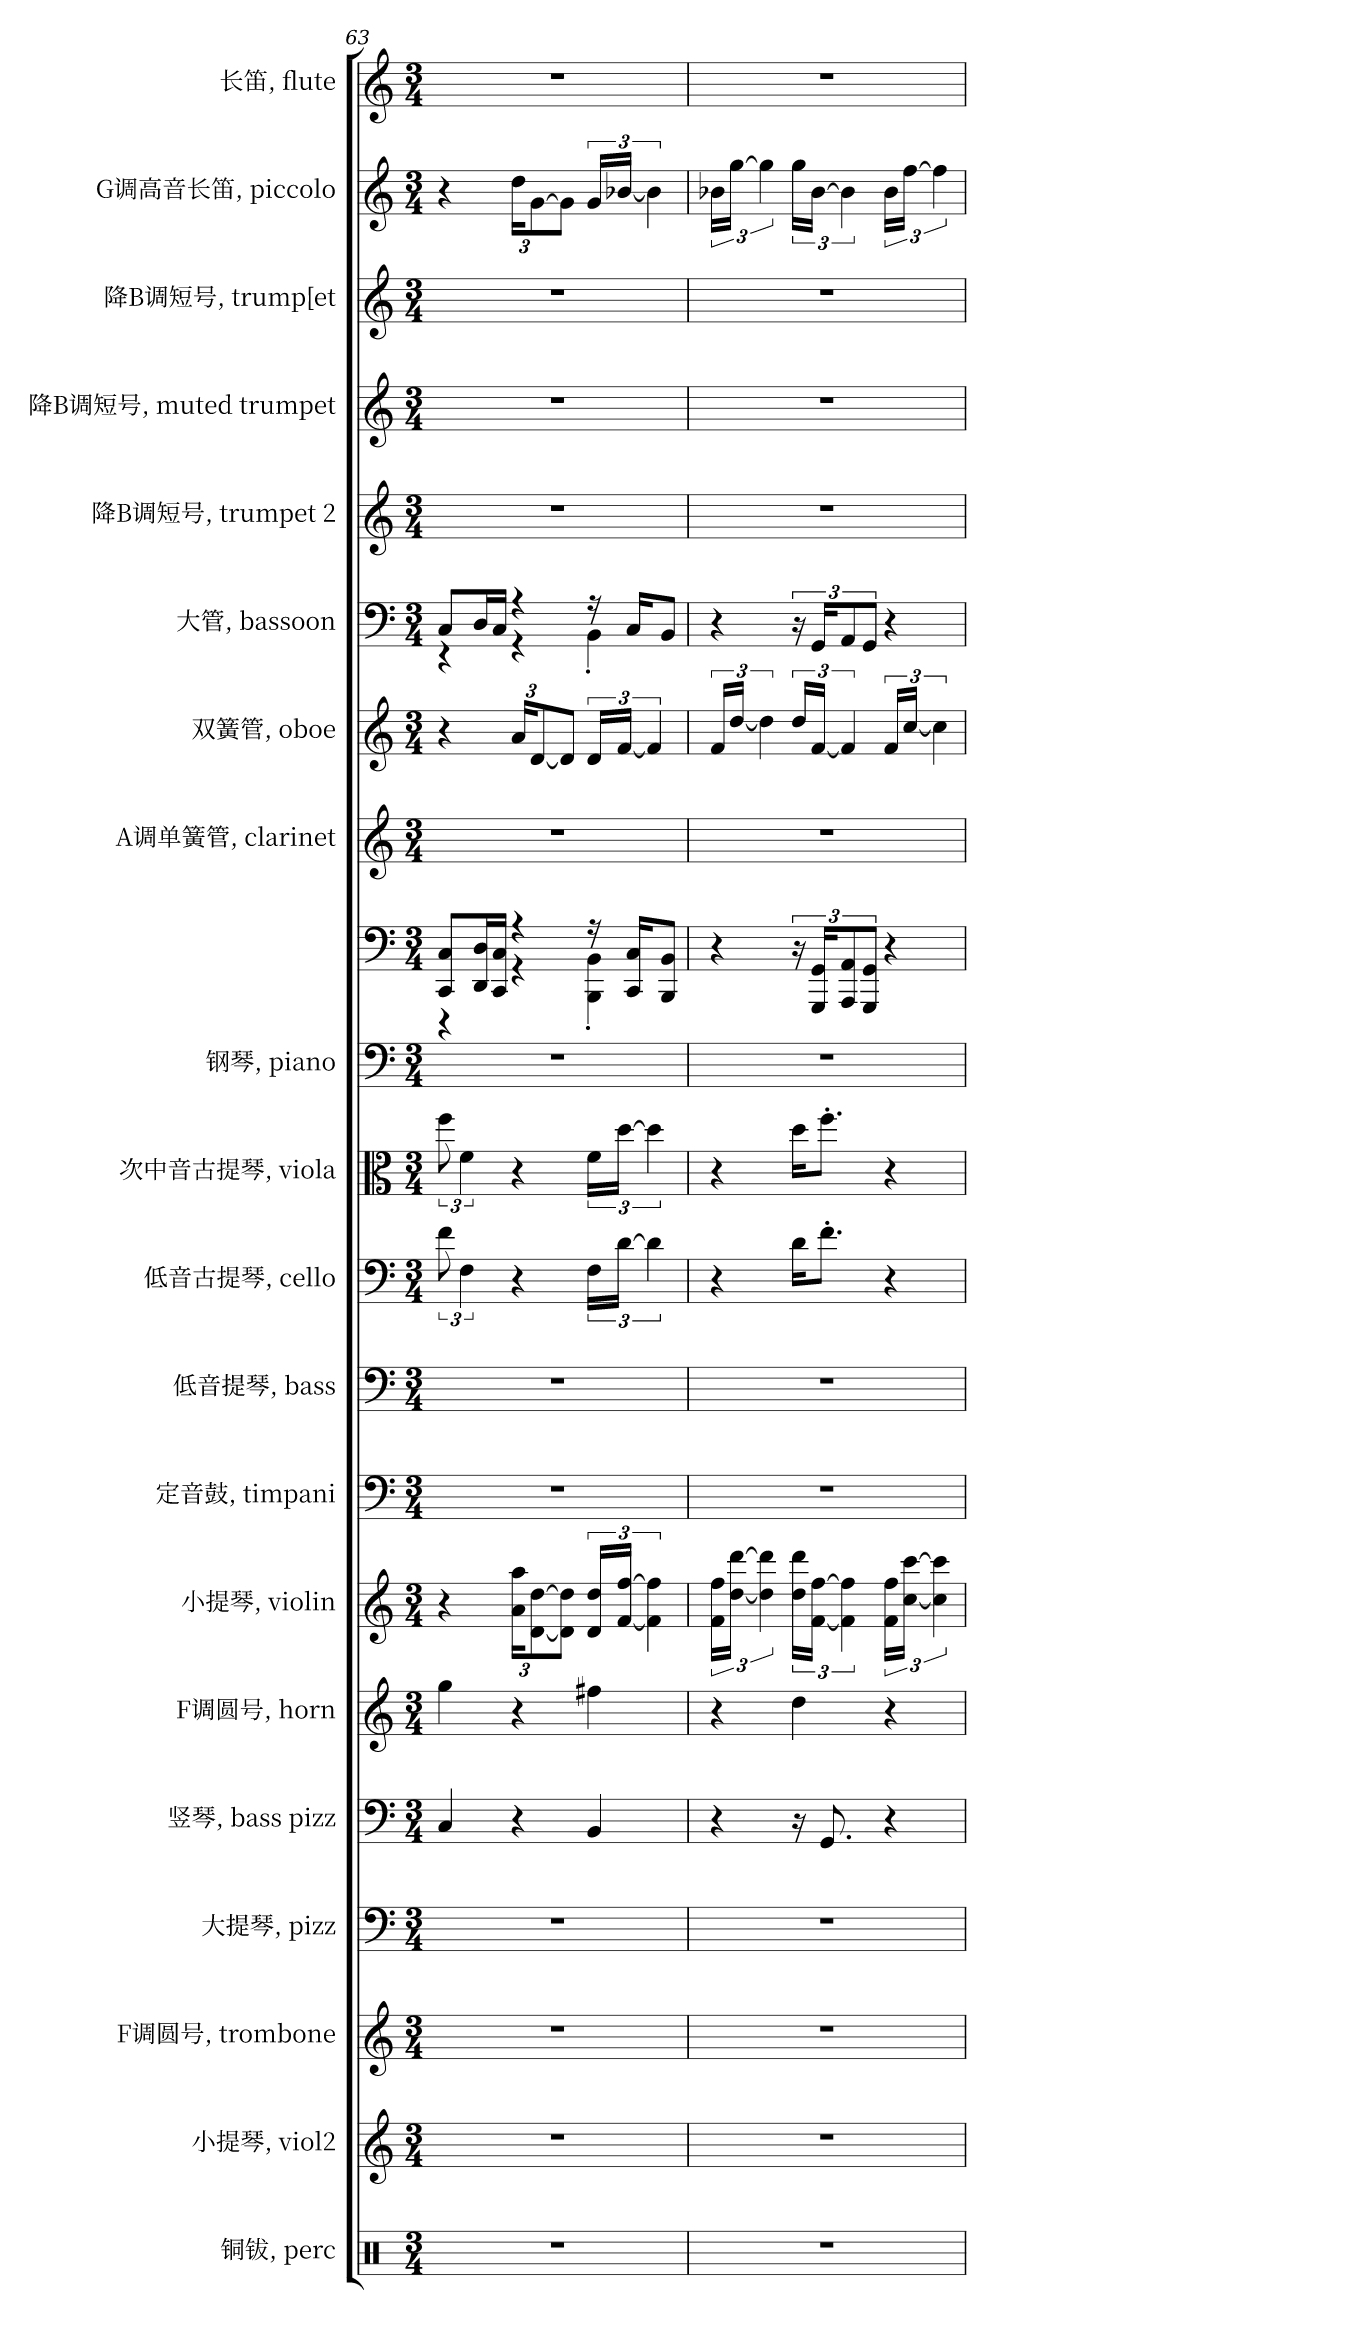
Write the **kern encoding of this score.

**kern	**kern	**kern	**kern	**kern	**kern	**kern	**kern	**kern	**kern	**kern	**kern	**kern	**kern	**kern	**kern	**kern	**kern	**kern	**kern	**kern
*part20	*part19	*part18	*part17	*part16	*part15	*part14	*part13	*part12	*part11	*part10	*part9	*part9	*part8	*part7	*part6	*part5	*part4	*part3	*part2	*part1
*staff21	*staff20	*staff19	*staff18	*staff17	*staff16	*staff15	*staff14	*staff13	*staff12	*staff11	*staff10	*staff9	*staff8	*staff7	*staff6	*staff5	*staff4	*staff3	*staff2	*staff1
*I"铜钹, perc	*I"小提琴, viol2	*I"F调圆号, trombone	*I"大提琴, pizz	*I"竖琴, bass pizz	*I"F调圆号, horn	*I"小提琴, violin	*I"定音鼓, timpani	*I"低音提琴, bass	*I"低音古提琴, cello	*I"次中音古提琴, viola	*I"钢琴, piano	*	*I"A调单簧管, clarinet	*I"双簧管, oboe	*I"大管, bassoon	*I"降B调短号, trumpet 2	*I"降B调短号, muted trumpet	*I"降B调短号, trump[et	*I"G调高音长笛, piccolo	*I"长笛, flute
*	*	*	*	*	*I'F Hn.	*I'Vln.	*I'Timp.	*	*	*	*I'Pno.	*	*I'A Cl.	*I'Ob.	*I'Bsn.	*	*	*	*	*I'Fl.
*clefX	*clefG2	*clefG2	*clefF4	*clefF4	*clefG2	*clefG2	*clefF4	*clefF4	*clefF4	*clefC3	*clefF4	*clefF4	*clefG2	*clefG2	*clefF4	*clefG2	*clefG2	*clefG2	*clefG2	*clefG2
*	*	*ITrd4c7	*	*	*ITrd4c7	*	*	*ITrd7c12	*	*	*	*	*ITrd2c3	*	*	*ITrd1c2	*ITrd1c2	*ITrd1c2	*ITrd-4c-7	*
*k[]	*k[]	*k[b-]	*k[]	*k[]	*k[b-]	*k[]	*k[]	*k[]	*k[]	*k[]	*k[]	*k[]	*k[f#c#g#]	*k[]	*k[]	*k[b-e-]	*k[b-e-]	*k[b-e-]	*k[f#]	*k[]
*M3/4	*M3/4	*M3/4	*M3/4	*M3/4	*M3/4	*M3/4	*M3/4	*M3/4	*M3/4	*M3/4	*M3/4	*M3/4	*M3/4	*M3/4	*M3/4	*M3/4	*M3/4	*M3/4	*M3/4	*M3/4
=63	=63	=63	=63	=63	=63	=63	=63	=63	=63	=63	=63	=63	=63	=63	=63	=63	=63	=63	=63	=63
*	*	*	*	*	*	*	*	*	*	*	*	*^	*	*	*^	*	*	*	*	*
2.r	2.r	2.r	2.r	4C/	4cc\	4r	2.r	2.r	12f\	12ff\	2.r	8CC/ 8C/L	4r	2.r	4r	8C/L	4r	2.r	2.r	2.r	4r	2.r
.	.	.	.	.	.	.	.	.	6F\	6f\	.	.	.	.	.	.	.	.	.	.	.	.
.	.	.	.	.	.	.	.	.	.	.	.	16DD/ 16D/L	.	.	.	16D/L	.	.	.	.	.	.
.	.	.	.	.	.	.	.	.	.	.	.	16CC/ 16C/JJ	.	.	.	16C/JJ	.	.	.	.	.	.
*	*	*	*	*	*	*Xbrackettup	*	*	*	*	*	*	*	*	*Xbrackettup	*	*	*	*	*	*Xbrackettup	*
.	.	.	.	4r	4r	24a\ 24aa\KL	.	.	4r	4r	.	4r	4r	.	24a/KL	4r	4r	.	.	.	24aa\KL	.
.	.	.	.	.	.	[12d\ [12dd\	.	.	.	.	.	.	.	.	[12d/	.	.	.	.	.	[12dd\	.
.	.	.	.	.	.	8d\] 8dd\]J	.	.	.	.	.	.	.	.	8d/J]	.	.	.	.	.	8dd\J]	.
*	*	*	*	*	*	*brackettup	*	*	*	*	*	*	*	*	*brackettup	*	*	*	*	*	*brackettup	*
.	.	.	.	4BB/	4bn\	24d/ 24dd/LL	.	.	24F\LL	24f\LL	.	16r	4BBB\' 4BB\'	.	24d/LL	16r	4BB'\	.	.	.	24dd/LL	.
.	.	.	.	.	.	[24f/ [24ff/JJ	.	.	[24d\JJ	[24dd\JJ	.	.	.	.	[24f/JJ	.	.	.	.	.	[24ffn/JJ	.
.	.	.	.	.	.	.	.	.	.	.	.	16CC/ 16C/KL	.	.	.	16C/KL	.	.	.	.	.	.
.	.	.	.	.	.	6f\] 6ff\]	.	.	6d\]	6dd\]	.	.	.	.	6f/]	.	.	.	.	.	6ff\]	.
.	.	.	.	.	.	.	.	.	.	.	.	8BBB/ 8BB/J	.	.	.	8BB/J	.	.	.	.	.	.
*	*	*	*	*	*	*	*	*	*	*	*	*v	*v	*	*	*v	*v	*	*	*	*	*
!!LO:PB:g=z
=64	=64	=64	=64	=64	=64	=64	=64	=64	=64	=64	=64	=64	=64	=64	=64	=64	=64	=64	=64	=64
2.r	2.r	2.r	2.r	4r	4r	24f\ 24ff\LL	2.r	2.r	4r	4r	2.r	4r	2.r	24f/LL	4r	2.r	2.r	2.r	24ffn\LL	2.r
.	.	.	.	.	.	[24dd\ [24ddd\JJ	.	.	.	.	.	.	.	[24dd/JJ	.	.	.	.	[24ddd\JJ	.
.	.	.	.	.	.	6dd\] 6ddd\]	.	.	.	.	.	.	.	6dd\]	.	.	.	.	6ddd\]	.
.	.	.	.	16r	4g\	24dd\ 24ddd\LL	.	.	16d\KL	16dd\KL	.	24r	.	24dd/LL	24r	.	.	.	24ddd\LL	.
.	.	.	.	.	.	[24f\ [24ff\JJ	.	.	.	.	.	24GGG/ 24GG/KL	.	[24f/JJ	24GG/KL	.	.	.	[24ff\JJ	.
.	.	.	.	8.GG/	.	.	.	.	8.f'\J	8.ff'\J	.	.	.	.	.	.	.	.	.	.
.	.	.	.	.	.	6f\] 6ff\]	.	.	.	.	.	12AAA/ 12AA/	.	6f/]	12AA/	.	.	.	6ff\]	.
.	.	.	.	.	.	.	.	.	.	.	.	12GGG/ 12GG/J	.	.	12GG/J	.	.	.	.	.
.	.	.	.	4r	4r	24f\ 24ff\LL	.	.	4r	4r	.	4r	.	24f/LL	4r	.	.	.	24ff\LL	.
.	.	.	.	.	.	[24cc\ [24ccc\JJ	.	.	.	.	.	.	.	[24cc/JJ	.	.	.	.	[24ccc\JJ	.
.	.	.	.	.	.	6cc\] 6ccc\]	.	.	.	.	.	.	.	6cc\]	.	.	.	.	6ccc\]	.
=	=	=	=	=	=	=	=	=	=	=	=	=	=	=	=	=	=	=	=	=
*-	*-	*-	*-	*-	*-	*-	*-	*-	*-	*-	*-	*-	*-	*-	*-	*-	*-	*-	*-	*-
